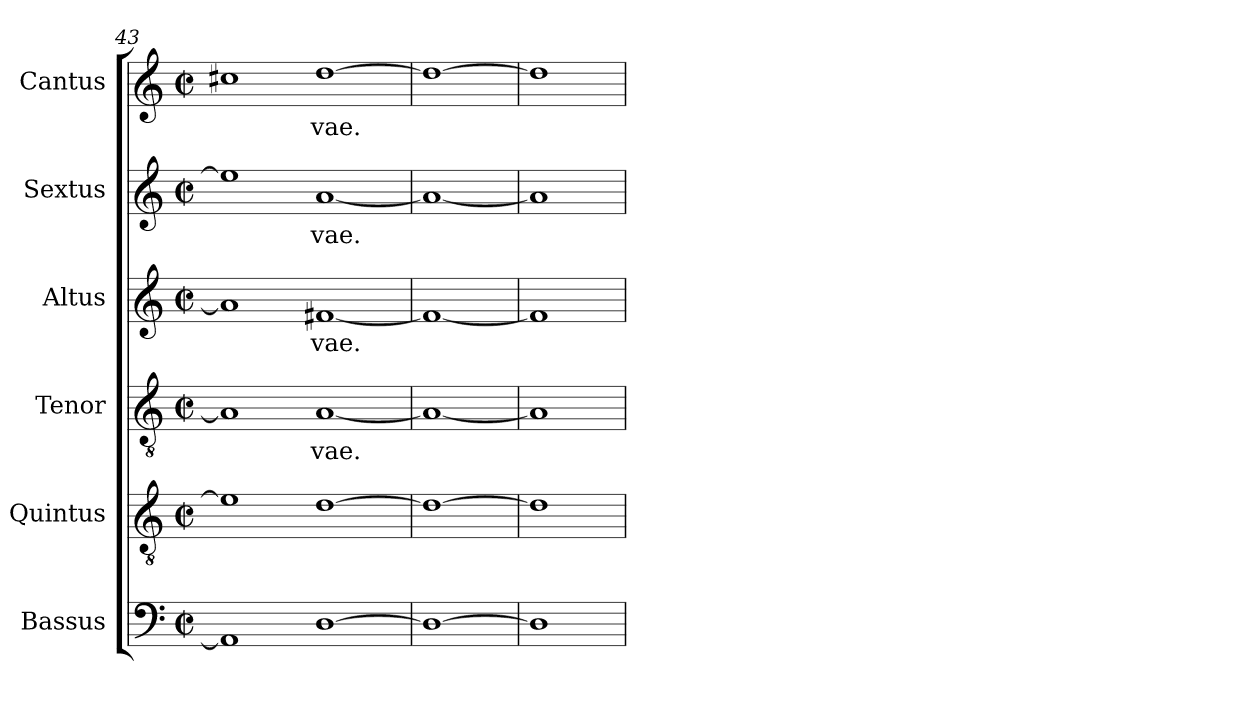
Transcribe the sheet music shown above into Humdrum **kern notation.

**kern	**kern	**kern	**text	**kern	**text	**kern	**text	**kern	**text
*part6	*part5	*part4	*part4	*part3	*part3	*part2	*part2	*part1	*part1
*staff6	*staff5	*staff4	*staff4	*staff3	*staff3	*staff2	*staff2	*staff1	*staff1
*I"Bassus	*I"Quintus	*I"Tenor	*	*I"Altus	*	*I"Sextus	*	*I"Cantus	*
*I'Bassus	*I'Quintus	*I'Tenor	*	*I'Altus	*	*I'Sextus	*	*I'Cantus	*
*clefF4	*clefGv2	*clefGv2	*	*clefG2	*	*clefG2	*	*clefG2	*
*M2/2	*M2/2	*M2/2	*	*M2/2	*	*M2/2	*	*M2/2	*
*met(c|)	*met(c|)	*met(c|)	*	*met(c|)	*	*met(c|)	*	*met(c|)	*
=43	=43	=43	=43	=43	=43	=43	=43	=43	=43
1AA]	1e]	1A]	.	1a]	.	1ee]	.	1cc#X	.
!	!	!	!LO:LY:b	!	!LO:LY:b	!	!LO:LY:b	!	!LO:LY:b
[>1D	[>1d	[<1A	vae.	[<1f#X	-vae.	[<1a	vae.	[>1dd	vae.
=44	=44	=44	=44	=44	=44	=44	=44	=44	=44
1D_	1d_	1A_	.	1f#_	.	1a_	.	1dd_	.
=45	=45	=45	=45!	=45	=45!	=45	=45!	=45!	=45!
1D]	1d]	1A]	.	1f#]	.	1a]	.	1dd]	.
=	=	=	=	=	=	=	=	=	=
*-	*-	*-	*-	*-	*-	*-	*-	*-	*-
